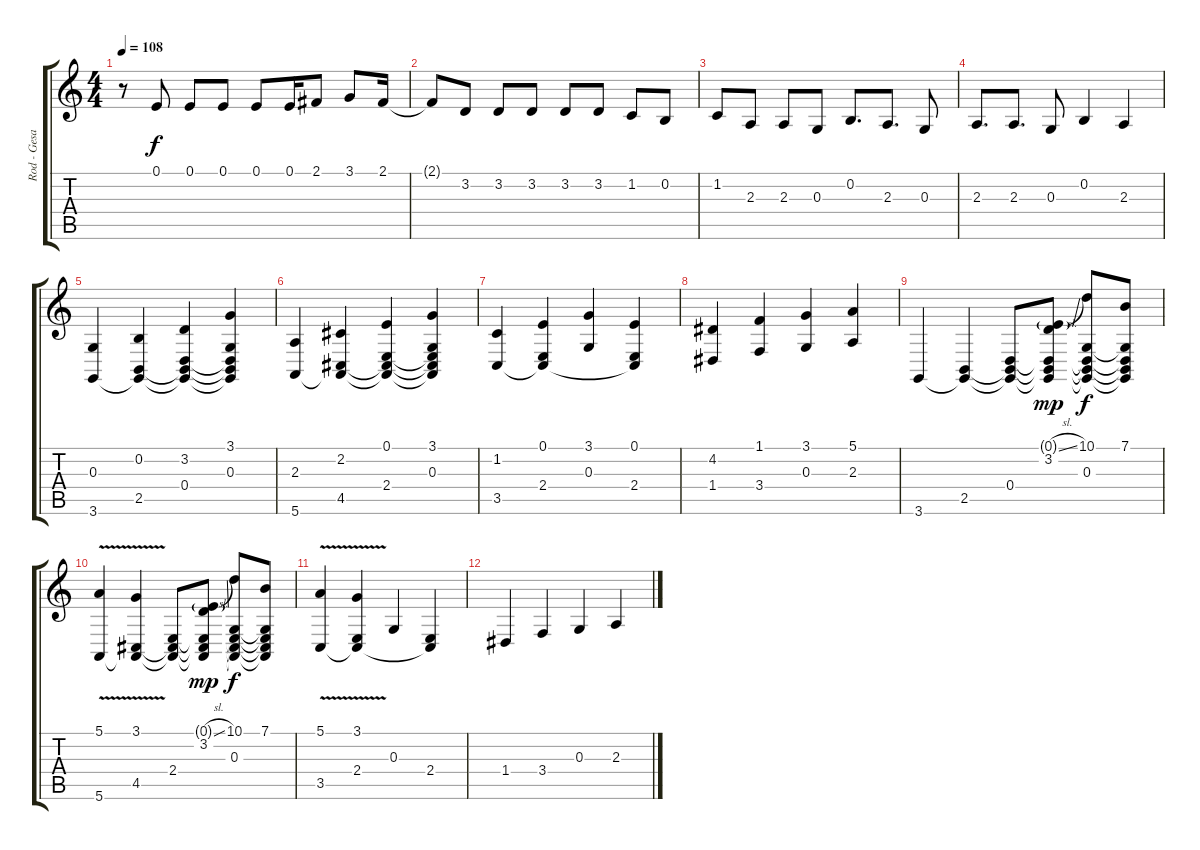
\track ("Rod - Gesang" "Rod - Gesa") {instrument bassoon}
\staff {score tabs}
\tuning (E4 B3 G3 D3 A2 E2) {hide}
\ts (4 4)
\tempo 108
\clef g2
\ks c
r.8{dy f} 0.1.8 0.1.8 0.1.8 0.1.8 0.1.16 2.1.8 3.1.8 2.1.16 |
2.1{t}.8 3.2.8 3.2.8 3.2.8 3.2.8 3.2.8 1.2.8 0.2.8 |
1.2.8 2.3.8 2.3.8 0.3.8 0.2.8{d} 2.3.8{d} 0.3.8 |
2.3.8{d} 2.3.8{d} 0.3.8 0.2.4 2.3.4 |
(0.3 3.6).4 (0.2 2.5 3.6{t}).4 (3.2 0.4 2.5{t} 3.6{t}).4 (3.1 0.3 0.4{t} 2.5{t} 3.6{t}).4 |
(2.3 5.6).4 (2.2 4.5 5.6{t}).4 (0.1 2.4 4.5{t} 5.6{t}).4 (3.1 0.3 2.4{t} 4.5{t} 5.6{t}).4 |
(1.2 3.5).4 (0.1 2.4 3.5{t}).4 (3.1 0.3).4 (0.1 2.4 3.5{t}).4 |
(4.2 1.4).4 (1.1 3.4).4 (3.1 0.3).4 (5.1 2.3).4 |
3.6.4 (2.5 3.6{t}).4 (0.4 2.5{t} 3.6{t}).8 (0.1{sl g} 3.2 0.4{t} 2.5{t} 3.6{t}).8{dy mp} (10.1 0.3 0.4{t} 2.5{t} 3.6{t}).8{dy f} (7.1 0.3{t} 0.4{t} 2.5{t} 3.6{t}).8 |
(5.1{v} 5.6).4 (3.1{v} 4.5 5.6{t}).4 (2.4 4.5{t} 5.6{t}).8 (0.1{sl g} 3.2 2.4{t} 4.5{t} 5.6{t}).8{dy mp} (10.1 0.3 2.4{t} 4.5{t} 5.6{t}).8{dy f} (7.1 0.3{t} 2.4{t} 4.5{t} 5.6{t}).8 |
(5.1{v} 3.5).4 (3.1{v} 2.4 3.5{t}).4 0.3.4 (2.4 3.5{t}).4 |
1.4.4 3.4.4 0.3.4 2.3.4
